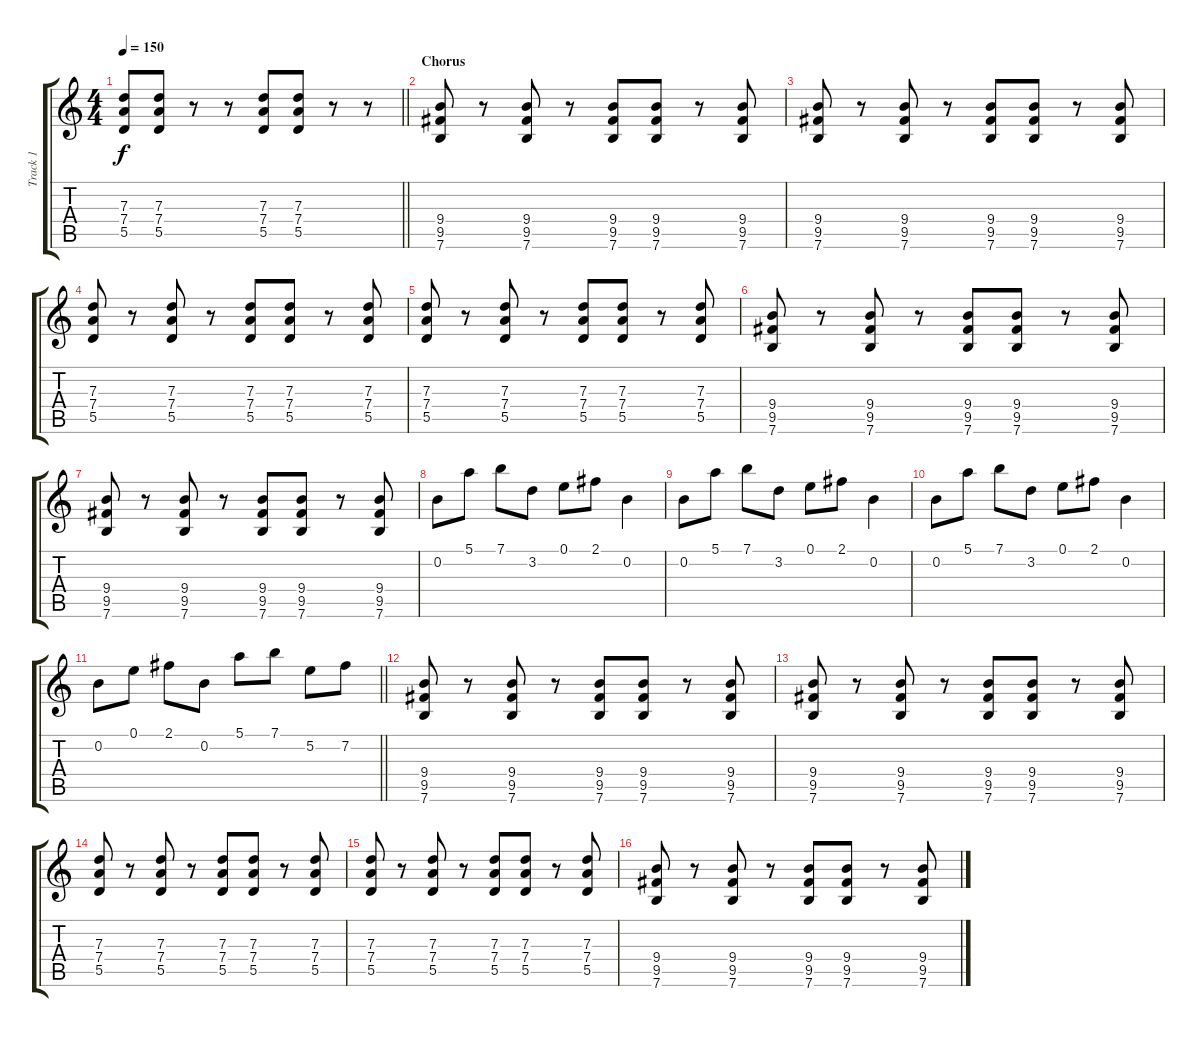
\track ("Track 1" "Track 1") {instrument distortionguitar}
\staff {score tabs}
\tuning (E4 B3 G3 D3 A2 E2) {hide}
\ts (4 4)
\tempo 150
\clef g2
\barLineRight lightlight
\ks c
(7.3 7.4 5.5).8{dy f} (7.3 7.4 5.5).8 r.8 r.8 (7.3 7.4 5.5).8 (7.3 7.4 5.5).8 r.8 r.8 |
\section ("" "Chorus")
(9.4 9.5 7.6).8 r.8 (9.4 9.5 7.6).8 r.8 (9.4 9.5 7.6).8 (9.4 9.5 7.6).8 r.8 (9.4 9.5 7.6).8 |
(9.4 9.5 7.6).8 r.8 (9.4 9.5 7.6).8 r.8 (9.4 9.5 7.6).8 (9.4 9.5 7.6).8 r.8 (9.4 9.5 7.6).8 |
(7.3 7.4 5.5).8 r.8 (7.3 7.4 5.5).8 r.8 (7.3 7.4 5.5).8 (7.3 7.4 5.5).8 r.8 (7.3 7.4 5.5).8 |
(7.3 7.4 5.5).8 r.8 (7.3 7.4 5.5).8 r.8 (7.3 7.4 5.5).8 (7.3 7.4 5.5).8 r.8 (7.3 7.4 5.5).8 |
(9.4 9.5 7.6).8 r.8 (9.4 9.5 7.6).8 r.8 (9.4 9.5 7.6).8 (9.4 9.5 7.6).8 r.8 (9.4 9.5 7.6).8 |
(9.4 9.5 7.6).8 r.8 (9.4 9.5 7.6).8 r.8 (9.4 9.5 7.6).8 (9.4 9.5 7.6).8 r.8 (9.4 9.5 7.6).8 |
0.2.8 5.1.8 7.1.8 3.2.8 0.1.8 2.1.8 0.2.4 |
0.2.8 5.1.8 7.1.8 3.2.8 0.1.8 2.1.8 0.2.4 |
0.2.8 5.1.8 7.1.8 3.2.8 0.1.8 2.1.8 0.2.4 |
\barLineRight lightlight
0.2.8 0.1.8 2.1.8 0.2.8 5.1.8 7.1.8 5.2.8 7.2.8 |
(9.4 9.5 7.6).8 r.8 (9.4 9.5 7.6).8 r.8 (9.4 9.5 7.6).8 (9.4 9.5 7.6).8 r.8 (9.4 9.5 7.6).8 |
(9.4 9.5 7.6).8 r.8 (9.4 9.5 7.6).8 r.8 (9.4 9.5 7.6).8 (9.4 9.5 7.6).8 r.8 (9.4 9.5 7.6).8 |
(7.3 7.4 5.5).8 r.8 (7.3 7.4 5.5).8 r.8 (7.3 7.4 5.5).8 (7.3 7.4 5.5).8 r.8 (7.3 7.4 5.5).8 |
(7.3 7.4 5.5).8 r.8 (7.3 7.4 5.5).8 r.8 (7.3 7.4 5.5).8 (7.3 7.4 5.5).8 r.8 (7.3 7.4 5.5).8 |
(9.4 9.5 7.6).8 r.8 (9.4 9.5 7.6).8 r.8 (9.4 9.5 7.6).8 (9.4 9.5 7.6).8 r.8 (9.4 9.5 7.6).8
